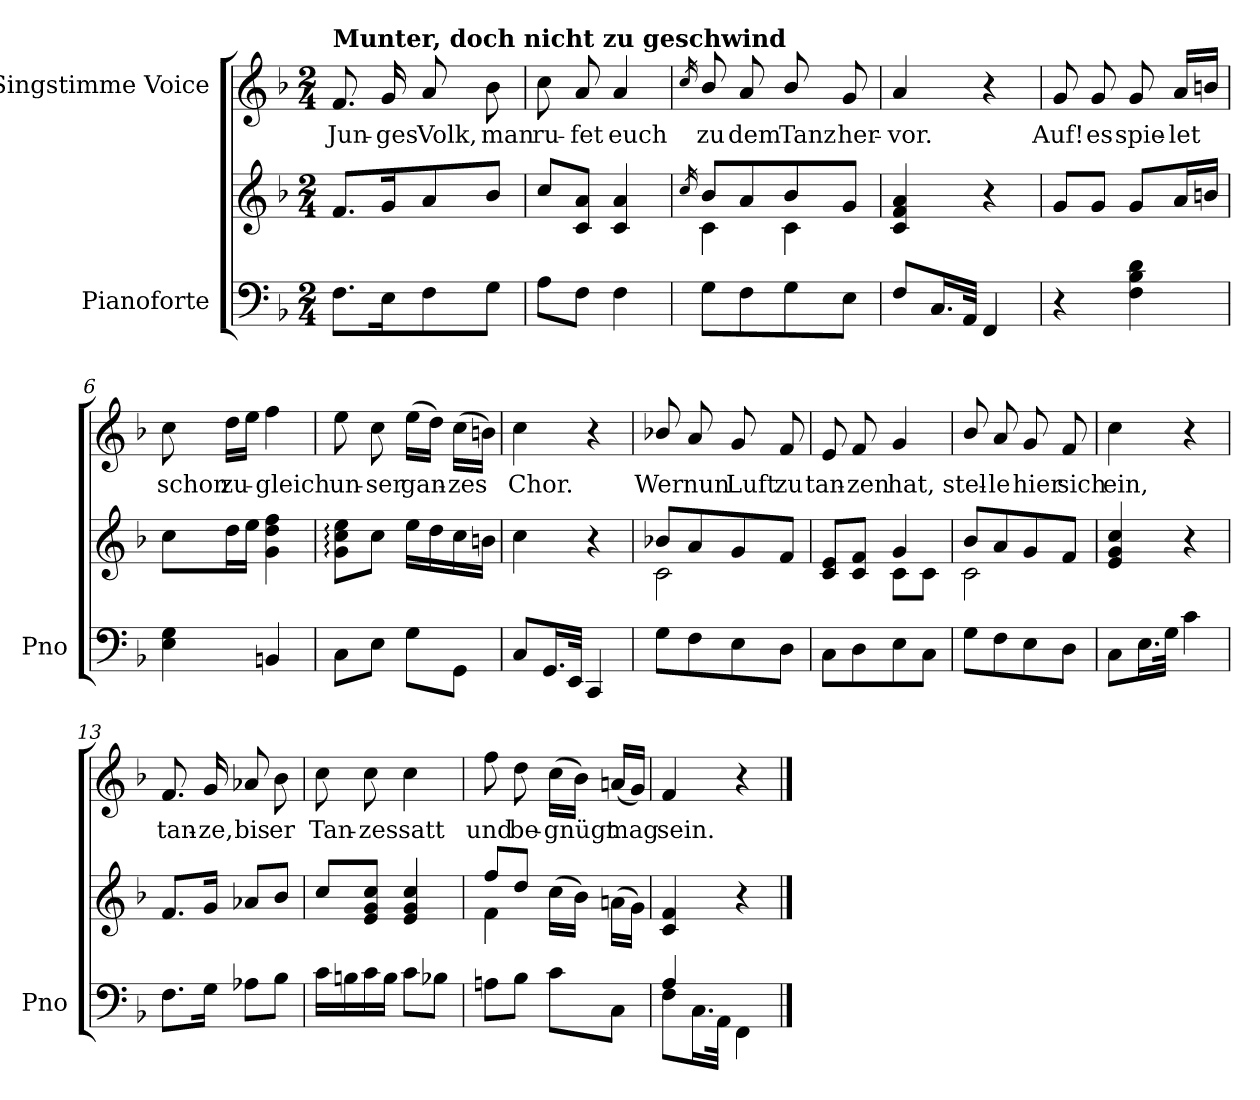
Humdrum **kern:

**kern	**kern	**kern	**text
*part2	*part2	*part1	*part1
*staff3	*staff2	*staff1	*staff1
*I"Pianoforte	*	*I"Singstimme Voice	*
*I'Pno	*	*	*
*clefF4	*clefG2	*clefG2	*
*k[b-]	*k[b-]	*k[b-]	*
*M2/4	*M2/4	*M2/4	*
=1	=1	=1	=1
!	!	!LO:TX:a:B:t=Munter, doch nicht zu geschwind	!
8.F\L	8.f/L	8.f/	Jun-
16E\K	16g/K	16g/	-ges
8F\	8a/	8a/	Volk,
8G\J	8b-/J	8b-\	man
=2	=2	=2	=2
8A\L	8cc/L	8cc\	ru-
8F\J	8c/ 8a/J	8a/	-fet
4F\	4c/ 4a/	4a/	euch
=3	=3	=3	=3
.	16qcc/	16qcc/	.
*	*^	*	*
8G\L	8b-/L	4c\	8b-/	zu
8F\	8a/	.	8a/	dem
8G\	8b-/	4c\	8b-/	Tanz
8E\J	8g/J	.	8g/	her-
*	*v	*v	*	*
=4	=4	=4	=4
8F/L	4c/ 4f/ 4a/	4a/	-vor.
16.C/L	.	.	.
32AA/JJk	.	.	.
4FF/	4r	4r	.
=5	=5	=5	=5
4r	8g/L	8g/	Auf!
.	8g/J	8g/	es
4F\ 4B-\ 4d\	8g/L	8g/	spie-
.	16a/L	16a/LL	-let
.	16bn/JJ	16bn/JJ	.
=6	=6	=6	=6
4E\ 4G\	8cc\L	8cc\	schon
.	16dd\L	16dd\LL	zu-
.	16ee\JJ	16ee\JJ	.
4BBn/	4g\ 4dd\ 4ff\	4ff\	-gleich
=7	=7	=7	=7
8C\L	8g\: 8cc\: 8ee\:L	8ee\	un-
8E\J	8cc\J	8cc\	-ser
8G\L	16ee\LL	(16ee\LL	gan-
.	16dd\	16dd\JJ)	.
8GG\J	16cc\	(16cc\LL	-zes
.	16bn\JJ	16bn\JJ)	.
=8	=8	=8	=8
8C/L	4cc\	4cc\	Chor.
16.GG/L	.	.	.
32EE/JJk	.	.	.
4CC/	4r	4r	.
=9	=9	=9	=9
*	*^	*	*
8G\L	8b-X/L	2c\	8b-X/	Wer
8F\	8a/	.	8a/	nun
8E\	8g/	.	8g/	Luft
8D\J	8f/J	.	8f/	zu
=10	=10	=10	=10	=10
8C\L	8c/ 8e/L	4ryy	8e/	tan-
8D\	8c/ 8f/J	.	8f/	-zen
8E\	4g/	8c\L	4g/	hat,
8C\J	.	8c\J	.	.
=11	=11	=11	=11	=11
8G\L	8b-/L	2c\	8b-/	stel-
8F\	8a/	.	8a/	-le
8E\	8g/	.	8g/	hier
8D\J	8f/J	.	8f/	sich
*	*v	*v	*	*
=12	=12	=12	=12
8C\L	4e/ 4g/ 4cc/	4cc\	ein,
16.E\L	.	.	.
32G\JJk	.	.	.
4c\	4r	4r	.
=13	=13	=13	=13
8.F\L	8.f/L	8.f/	tan-
16G\Jk	16g/Jk	16g/	-ze,
8A-X\L	8a-X/L	8a-X/	bis
8B-\J	8b-/J	8b-\	er
=14	=14	=14	=14
16c\LL	8cc/L	8cc\	Tan-
16Bn\	.	.	.
16c\	8e/ 8g/ 8cc/J	8cc\	-zes
16B\JJ	.	.	.
8c\L	4e/ 4g/ 4cc/	4cc\	satt
8B-X\J	.	.	.
=15	=15	=15	=15
*	*^	*	*
8An\L	8ff/L	4f\	8ff\	und
8B-\J	8dd/J	.	8dd\	be-
8c\L	(>16cc\LL	4ryy	(16cc\LL	-gnügt
.	16b-\JJ)	.	16b-\JJ)	.
8C\J	(>16an\LL	.	(16an/LL	mag
.	16g\JJ)	.	16g/JJ)	.
*	*v	*v	*	*
=16	=16	=16	=16
*^	*	*	*
4A/	8F\L	4c/ 4f/	4f/	sein.
.	16.C\L	.	.	.
.	32AA\JJk	.	.	.
4ryy	4FF\	4r	4r	.
*v	*v	*	*	*
==	==	==	==
*-	*-	*-	*-
